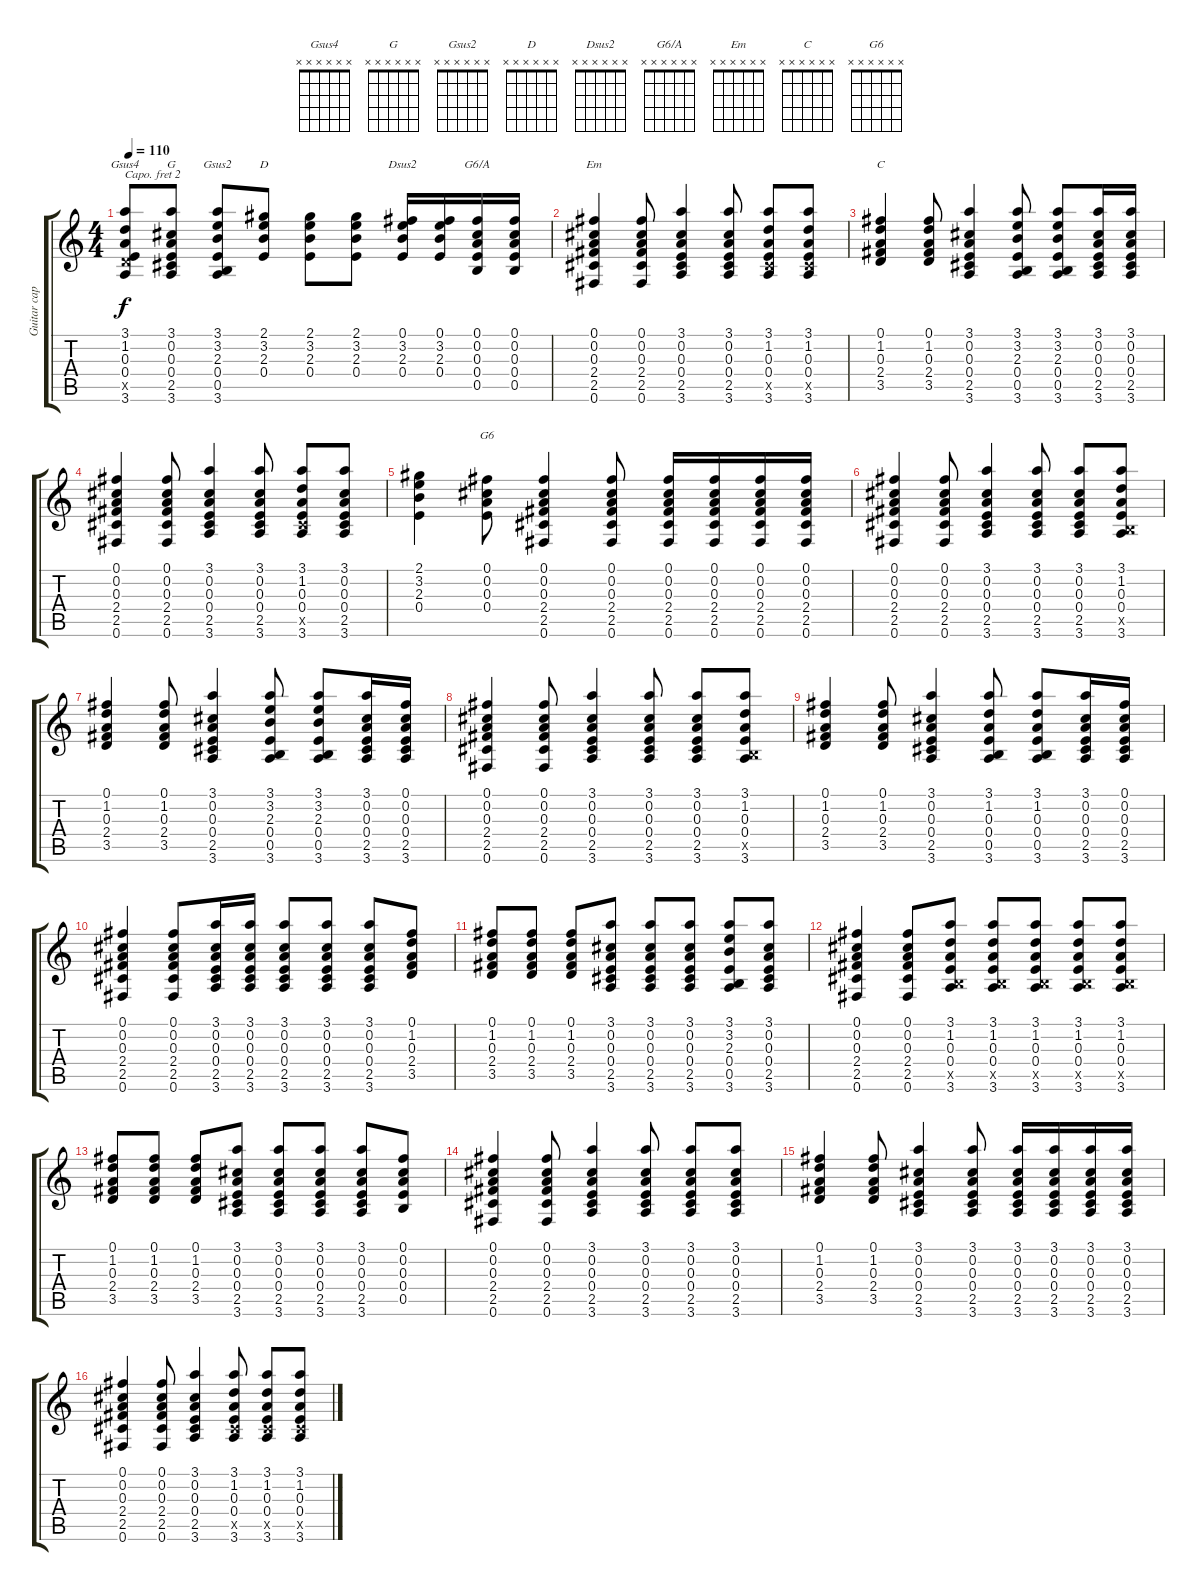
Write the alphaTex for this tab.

\track ("Guitar capo=2" "Guitar cap") {instrument acousticguitarsteel}
\staff {score tabs}
\capo 2
\tuning (E4 B3 G3 D3 A2 E2) {hide}
\chord ("Gsus4" x x x x x x) {firstfret 0}
\chord ("G" x x x x x x) {firstfret 0}
\chord ("Gsus2" x x x x x x) {firstfret 0}
\chord ("D" x x x x x x) {firstfret 0}
\chord ("Dsus2" x x x x x x) {firstfret 0}
\chord ("G6/A" x x x x x x) {firstfret 0}
\chord ("Em" x x x x x x) {firstfret 0}
\chord ("C" x x x x x x) {firstfret 0}
\chord ("G6" x x x x x x) {firstfret 0}
\ts (4 4)
\tempo 110
\clef g2
\ks c
(3.1 1.2 0.3 0.4 3.5{x} 3.6).8{ch "Gsus4" dy f} (3.1 0.2 0.3 0.4 2.5 3.6).8{ch "G"} (3.1 3.2 2.3 0.4 0.5 3.6).8{ch "Gsus2"} (2.1 3.2 2.3 0.4).8{ch "D"} (2.1 3.2 2.3 0.4).8 (2.1 3.2 2.3 0.4).8 (0.1 3.2 2.3 0.4).16{ch "Dsus2"} (0.1 3.2 2.3 0.4).16 (0.1 0.2 0.3 0.4 0.5).16{ch "G6/A"} (0.1 0.2 0.3 0.4 0.5).16 |
(0.1 0.2 0.3 2.4 2.5 0.6).4{ch "Em"} (0.1 0.2 0.3 2.4 2.5 0.6).8 (3.1 0.2 0.3 0.4 2.5 3.6).4 (3.1 0.2 0.3 0.4 2.5 3.6).8 (3.1 1.2 0.3 0.4 2.5{x} 3.6).8 (3.1 1.2 0.3 0.4 2.5{x} 3.6).8 |
(0.1 1.2 0.3 2.4 3.5).4{ch "C"} (0.1 1.2 0.3 2.4 3.5).8 (3.1 0.2 0.3 0.4 2.5 3.6).4 (3.1 3.2 2.3 0.4 0.5 3.6).8 (3.1 3.2 2.3 0.4 0.5 3.6).8 (3.1 0.2 0.3 0.4 2.5 3.6).16 (3.1 0.2 0.3 0.4 2.5 3.6).16 |
(0.1 0.2 0.3 2.4 2.5 0.6).4 (0.1 0.2 0.3 2.4 2.5 0.6).8 (3.1 0.2 0.3 0.4 2.5 3.6).4 (3.1 0.2 0.3 0.4 2.5 3.6).8 (3.1 1.2 0.3 0.4 2.5{x} 3.6).8 (3.1 0.2 0.3 0.4 2.5 3.6).8 |
(2.1 3.2 2.3 0.4).4 (0.1 0.2 0.3 0.4).8{ch "G6"} (0.1 0.2 0.3 2.4 2.5 0.6).4 (0.1 0.2 0.3 2.4 2.5 0.6).8 (0.1 0.2 0.3 2.4 2.5 0.6).16 (0.1 0.2 0.3 2.4 2.5 0.6).16 (0.1 0.2 0.3 2.4 2.5 0.6).16 (0.1 0.2 0.3 2.4 2.5 0.6).16 |
(0.1 0.2 0.3 2.4 2.5 0.6).4 (0.1 0.2 0.3 2.4 2.5 0.6).8 (3.1 0.2 0.3 0.4 2.5 3.6).4 (3.1 0.2 0.3 0.4 2.5 3.6).8 (3.1 0.2 0.3 0.4 2.5 3.6).8 (3.1 1.2 0.3 0.4 0.5{x} 3.6).8 |
(0.1 1.2 0.3 2.4 3.5).4 (0.1 1.2 0.3 2.4 3.5).8 (3.1 0.2 0.3 0.4 2.5 3.6).4 (3.1 3.2 2.3 0.4 0.5 3.6).8 (3.1 3.2 2.3 0.4 0.5 3.6).8 (3.1 0.2 0.3 0.4 2.5 3.6).16 (0.1 0.2 0.3 0.4 2.5 3.6).16 |
(0.1 0.2 0.3 2.4 2.5 0.6).4 (0.1 0.2 0.3 2.4 2.5 0.6).8 (3.1 0.2 0.3 0.4 2.5 3.6).4 (3.1 0.2 0.3 0.4 2.5 3.6).8 (3.1 0.2 0.3 0.4 2.5 3.6).8 (3.1 1.2 0.3 0.4 0.5{x} 3.6).8 |
(0.1 1.2 0.3 2.4 3.5).4 (0.1 1.2 0.3 2.4 3.5).8 (3.1 0.2 0.3 0.4 2.5 3.6).4 (3.1 1.2 0.3 0.4 0.5 3.6).8 (3.1 1.2 0.3 0.4 0.5 3.6).8 (3.1 0.2 0.3 0.4 2.5 3.6).16 (0.1 0.2 0.3 0.4 2.5 3.6).16 |
(0.1 0.2 0.3 2.4 2.5 0.6).4 (0.1 0.2 0.3 2.4 2.5 0.6).8 (3.1 0.2 0.3 0.4 2.5 3.6).16 (3.1 0.2 0.3 0.4 2.5 3.6).16 (3.1 0.2 0.3 0.4 2.5 3.6).8 (3.1 0.2 0.3 0.4 2.5 3.6).8 (3.1 0.2 0.3 0.4 2.5 3.6).8 (0.1 1.2 0.3 2.4 3.5).8 |
(0.1 1.2 0.3 2.4 3.5).8 (0.1 1.2 0.3 2.4 3.5).8 (0.1 1.2 0.3 2.4 3.5).8 (3.1 0.2 0.3 0.4 2.5 3.6).8 (3.1 0.2 0.3 0.4 2.5 3.6).8 (3.1 0.2 0.3 0.4 2.5 3.6).8 (3.1 3.2 2.3 0.4 0.5 3.6).8 (3.1 0.2 0.3 0.4 2.5 3.6).8 |
(0.1 0.2 0.3 2.4 2.5 0.6).4 (0.1 0.2 0.3 2.4 2.5 0.6).8 (3.1 1.2 0.3 0.4 0.5{x} 3.6).8 (3.1 1.2 0.3 0.4 0.5{x} 3.6).8 (3.1 1.2 0.3 0.4 0.5{x} 3.6).8 (3.1 1.2 0.3 0.4 0.5{x} 3.6).8 (3.1 1.2 0.3 0.4 0.5{x} 3.6).8 |
(0.1 1.2 0.3 2.4 3.5).8 (0.1 1.2 0.3 2.4 3.5).8 (0.1 1.2 0.3 2.4 3.5).8 (3.1 0.2 0.3 0.4 2.5 3.6).8 (3.1 0.2 0.3 0.4 2.5 3.6).8 (3.1 0.2 0.3 0.4 2.5 3.6).8 (3.1 0.2 0.3 0.4 2.5 3.6).8 (0.1 0.2 0.3 0.4 0.5).8 |
(0.1 0.2 0.3 2.4 2.5 0.6).4 (0.1 0.2 0.3 2.4 2.5 0.6).8 (3.1 0.2 0.3 0.4 2.5 3.6).4 (3.1 0.2 0.3 0.4 2.5 3.6).8 (3.1 0.2 0.3 0.4 2.5 3.6).8 (3.1 0.2 0.3 0.4 2.5 3.6).8 |
(0.1 1.2 0.3 2.4 3.5).4 (0.1 1.2 0.3 2.4 3.5).8 (3.1 0.2 0.3 0.4 2.5 3.6).4 (3.1 0.2 0.3 0.4 2.5 3.6).8 (3.1 0.2 0.3 0.4 2.5 3.6).16 (3.1 0.2 0.3 0.4 2.5 3.6).16 (3.1 0.2 0.3 0.4 2.5 3.6).16 (3.1 0.2 0.3 0.4 2.5 3.6).16 |
(0.1 0.2 0.3 2.4 2.5 0.6).4 (0.1 0.2 0.3 2.4 2.5 0.6).8 (3.1 0.2 0.3 0.4 2.5 3.6).4 (3.1 1.2 0.3 0.4 2.5{x} 3.6).8 (3.1 1.2 0.3 0.4 2.5{x} 3.6).8 (3.1 1.2 0.3 0.4 2.5{x} 3.6).8
